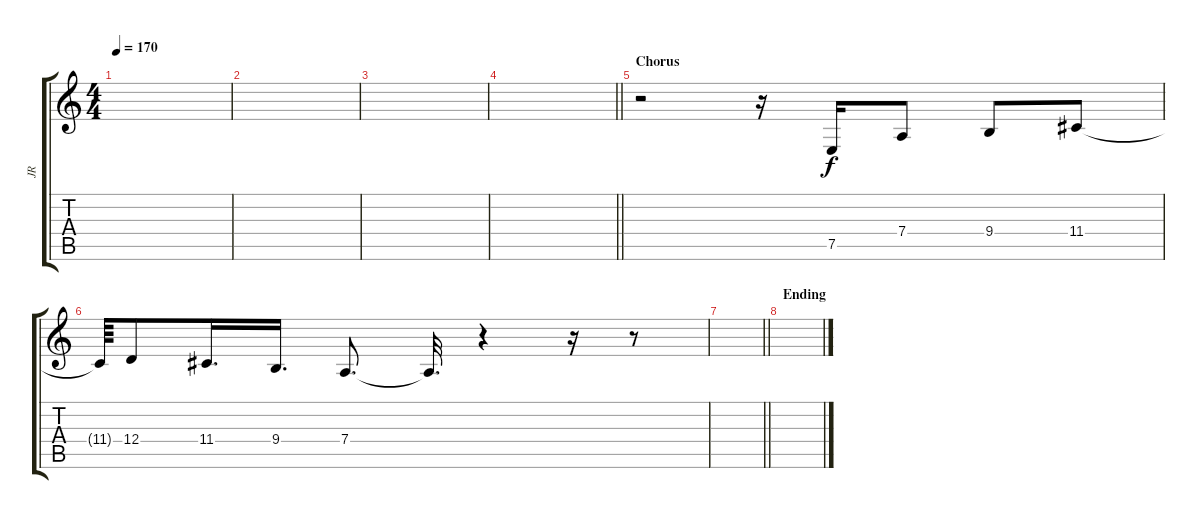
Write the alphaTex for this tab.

\track ("JR" "JR") {instrument tenorsax}
\staff {score tabs}
\tuning (E4 B3 G3 D3 A2 E2) {hide}
\ts (4 4)
\tempo 170
\clef g2
\ks c
|
|
|
\barLineRight lightlight
|
\section ("" "Chorus")
r.2 r.16 7.5.16 7.4.8 9.4.8 11.4.8 |
11.4{t}.64 12.4.8 11.4.16{d} 9.4.16{d} 7.4.8{d} 7.4{t}.32{d} r.4 r.16 r.8 |
\barLineRight lightlight
|
\section ("" "Ending")
